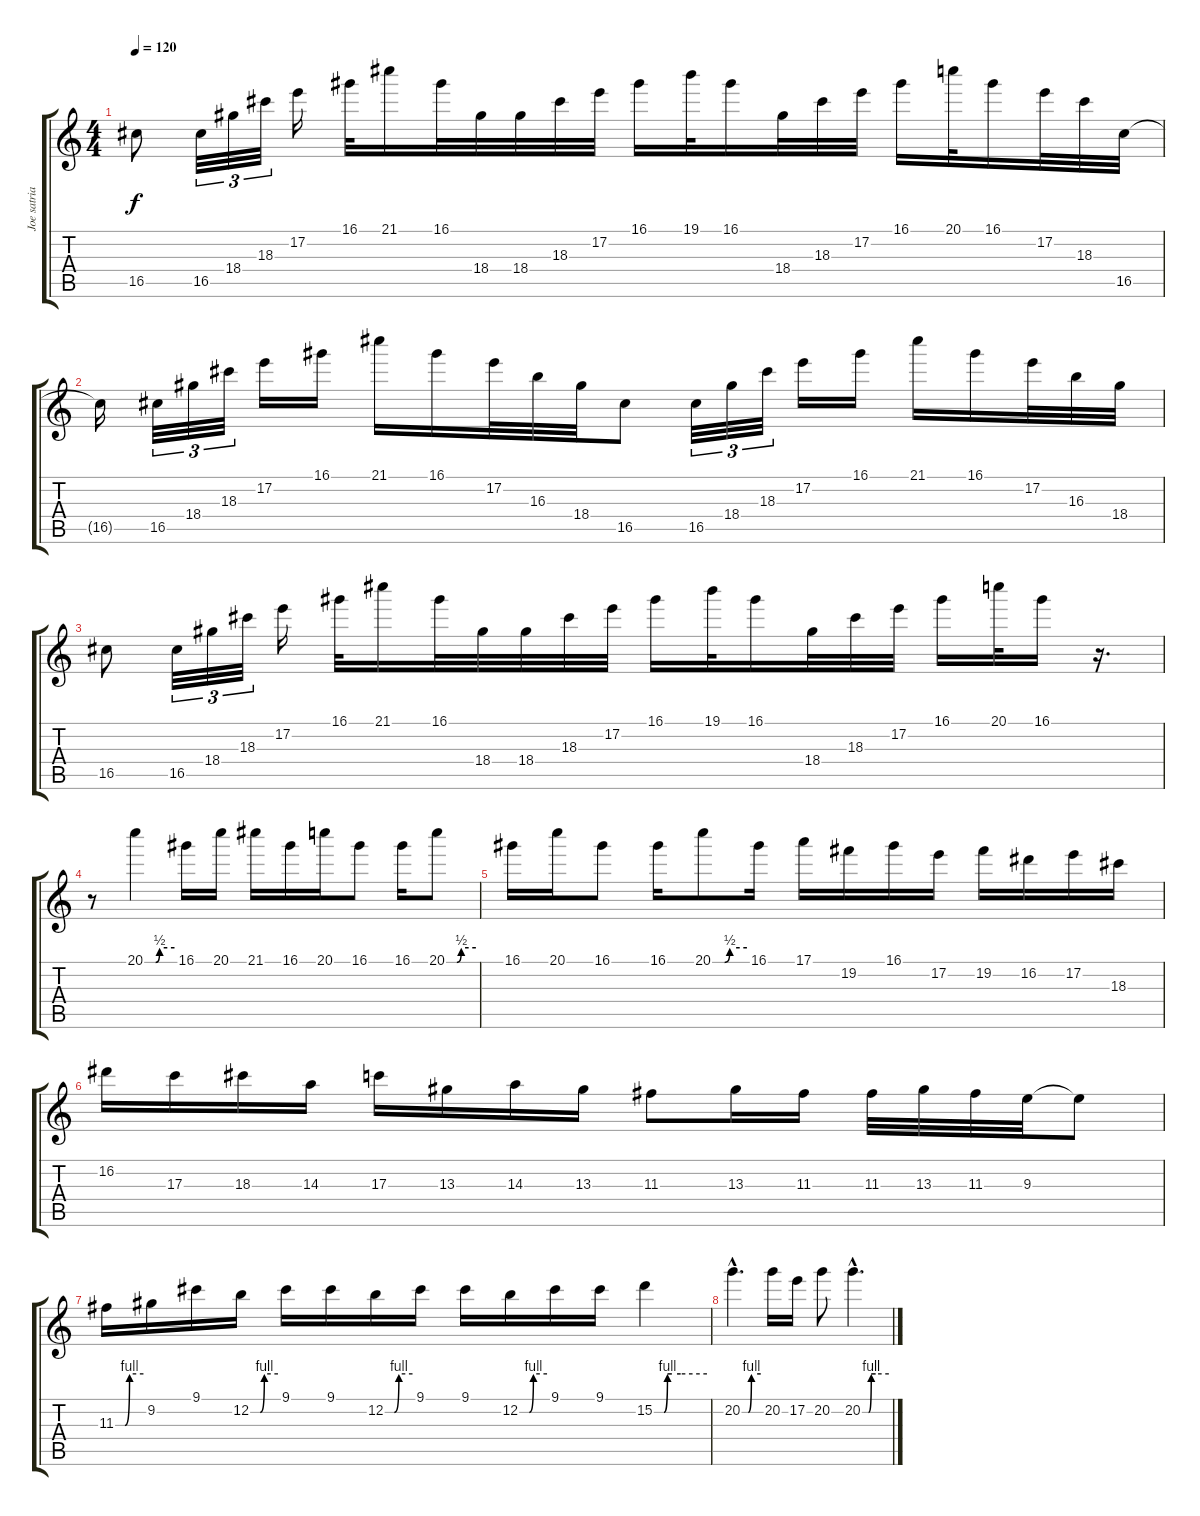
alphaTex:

\track ("Joe satriani lead" "Joe satria") {instrument distortionguitar}
\staff {score tabs}
\tuning (E4 B3 G3 D3 A2 E2) {hide}
\ts (4 4)
\tempo 120
\clef g2
\ks c
16.5.8{dy f} 16.5.32{tu (3 2)} 18.4.32{tu (3 2)} 18.3.32{tu (3 2)} 17.2.16 16.1.32 21.1.16 16.1.32 18.4.32 18.4.32 18.3.32 17.2.32 16.1.16 19.1.32 16.1.16 18.4.32 18.3.32 17.2.32 16.1.16 20.1.32 16.1.16 17.2.32 18.3.32 16.5.32 |
16.5{t}.16 16.5.32{tu (3 2)} 18.4.32{tu (3 2)} 18.3.32{tu (3 2)} 17.2.16 16.1.16 21.1.16 16.1.16 17.2.32 16.3.32 18.4.32 16.5.8 16.5.32{tu (3 2)} 18.4.32{tu (3 2)} 18.3.32{tu (3 2)} 17.2.16 16.1.16 21.1.16 16.1.16 17.2.32 16.3.32 18.4.32 |
16.5.8 16.5.32{tu (3 2)} 18.4.32{tu (3 2)} 18.3.32{tu (3 2)} 17.2.16 16.1.32 21.1.16 16.1.32 18.4.32 18.4.32 18.3.32 17.2.32 16.1.16 19.1.32 16.1.16 18.4.32 18.3.32 17.2.32 16.1.16 20.1.32 16.1.16 r.16{d} |
r.8 20.1{be (custom 0 0 22 0 30 2 60 2)}.4 16.1.16 20.1.16 21.1.16 16.1.16 20.1.16 16.1.8 16.1.16 20.1{be (custom 0 0 21 0 30 2 60 2)}.8 |
16.1.16 20.1.16 16.1.8 16.1.16 20.1{be (custom 0 0 21 0 30 2 60 2)}.8 16.1.16 17.1.16 19.2.16 16.1.16 17.2.16 19.2.16 16.2.16 17.2.16 18.3.16 |
16.2.16 17.3.16 18.3.16 14.3.16 17.3.16 13.3.16 14.3.16 13.3.16 11.3.8 13.3.16 11.3.16 11.3.32 13.3.32 11.3.32 9.3.32 9.3{t}.8 |
11.3{be (custom 0 0 20 0 30 4 60 4)}.16 9.2.16 9.1.16 12.2{be (custom 0 0 21 0 30 4 60 4)}.16 9.1.16 9.1.16 12.2{be (custom 0 0 20 0 30 4 60 4)}.16 9.1.16 9.1.16 12.2{be (custom 0 0 21 0 30 4 60 4)}.16 9.1.16 9.1.16 15.2{be (custom 0 0 11 0 15 4 20 4 30 4 60 4)}.4 |
20.2{be (custom 0 0 20 0 30 4 60 4) hac}.4{d} 20.2.16 17.2.16 20.2.8 20.2{be (custom 0 0 14 0 20 4 30 4 60 4) hac}.4{d}
